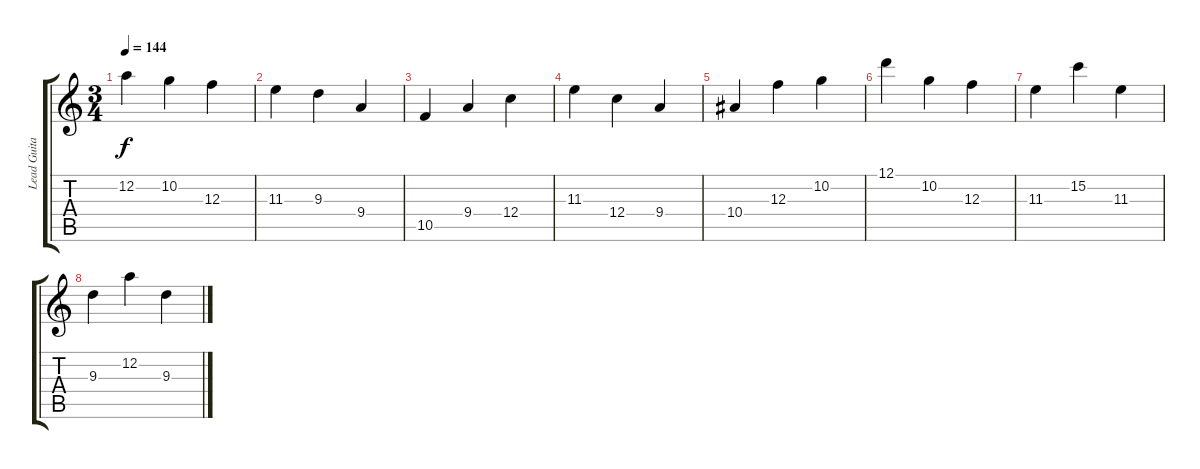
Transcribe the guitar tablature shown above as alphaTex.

\track ("Lead Guitar" "Lead Guita") {instrument distortionguitar}
\staff {score tabs}
\tuning (D4 A3 F3 C3 G2 C2) {hide}
\ts (3 4)
\tempo 144
\clef g2
\ks c
12.2.4{dy f} 10.2.4 12.3.4 |
11.3.4 9.3.4 9.4.4 |
10.5.4 9.4.4 12.4.4 |
11.3.4 12.4.4 9.4.4 |
10.4.4 12.3.4 10.2.4 |
12.1.4 10.2.4 12.3.4 |
11.3.4 15.2.4 11.3.4 |
9.3.4 12.2.4 9.3.4
